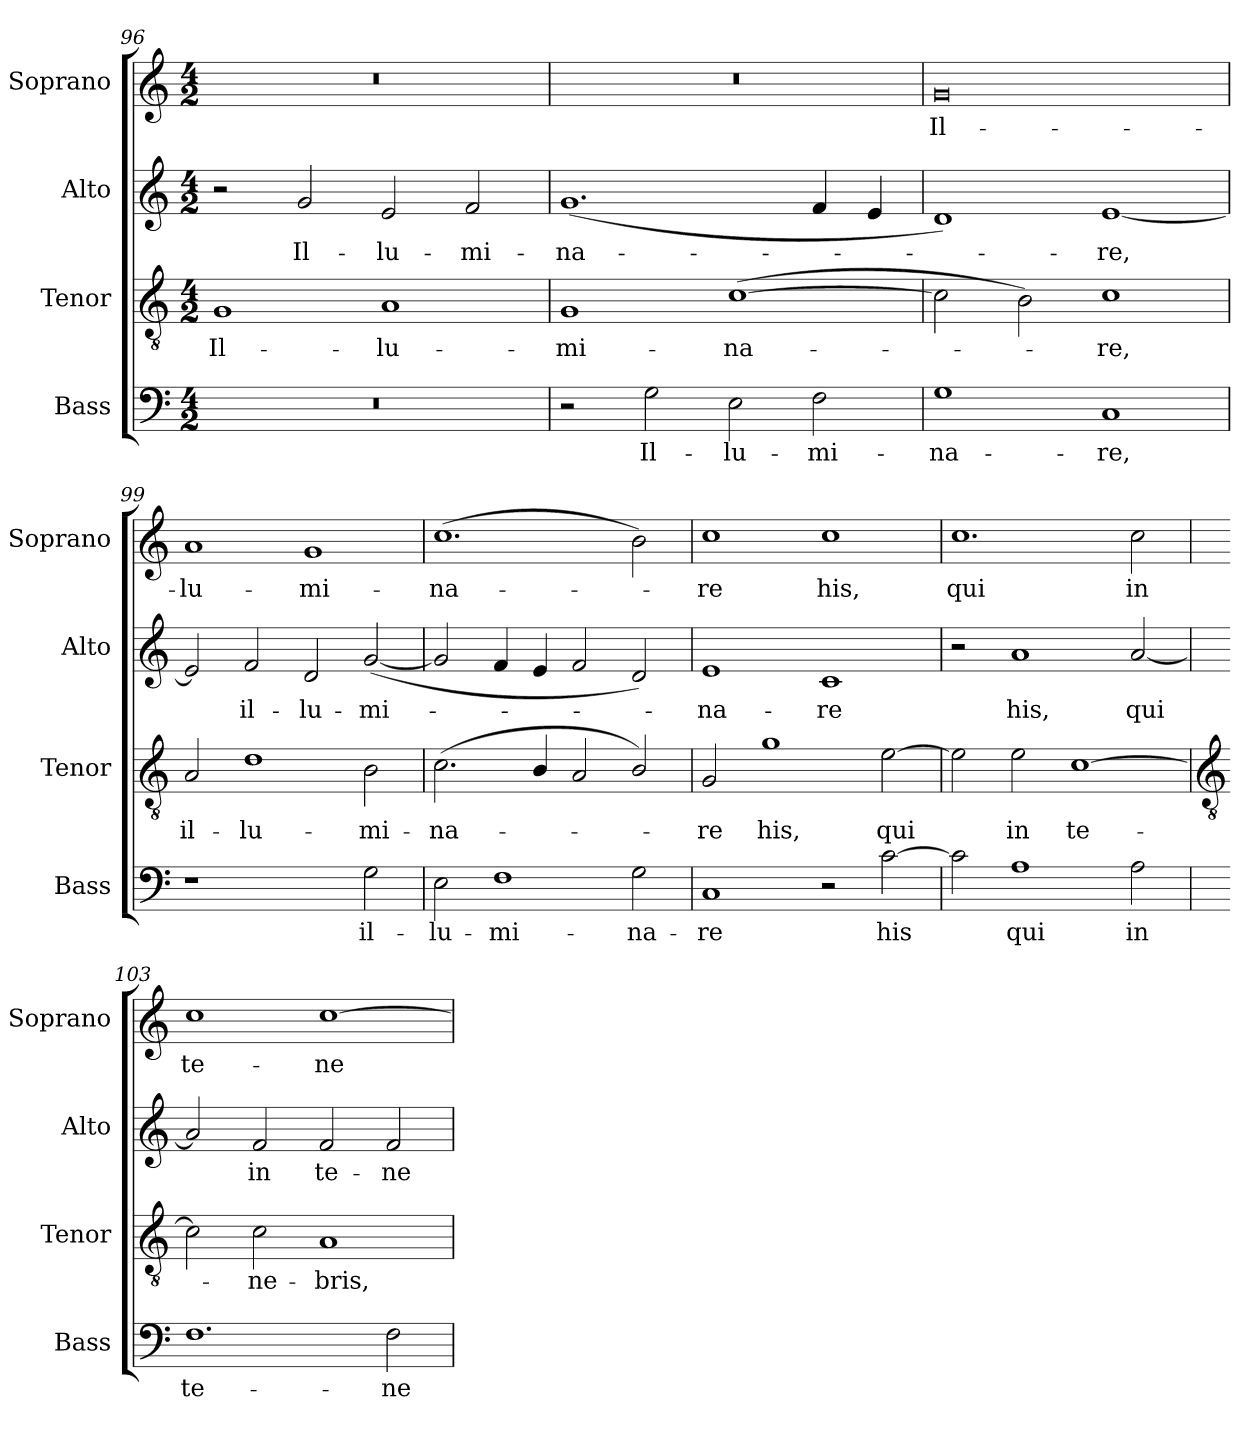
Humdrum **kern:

**kern	**text	**kern	**text	**kern	**text	**kern	**text
*part4	*part4	*part3	*part3	*part2	*part2	*part1	*part1
*staff4	*staff4	*staff3	*staff3	*staff2	*staff2	*staff1	*staff1
*I"Bass	*	*I"Tenor	*	*I"Alto	*	*I"Soprano	*
*I'Bass	*	*I'Tenor	*	*I'Alto	*	*I'Soprano	*
!!LO:LB:g=z
*clefF4	*	*clefGv2	*	*clefG2	*	*clefG2	*
*k[]	*	*k[]	*	*k[]	*	*k[]	*
*C:	*	*C:	*	*C:	*	*C:	*
*M4/2	*	*M4/2	*	*M4/2	*	*M4/2	*
=96	=96	=96	=96	=96	=96	=96	=96
!	!	!	!LO:LY:b	!	!	!	!
0r	.	1G	Il-	2r	.	0r	.
!	!	!	!	!	!LO:LY:b	!	!
.	.	.	.	2g	Il-	.	.
!	!	!	!LO:LY:b	!	!LO:LY:b	!	!
.	.	1A	-lu-	2e	-lu-	.	.
!	!	!	!	!	!LO:LY:b	!	!
.	.	.	.	2f	-mi-	.	.
=97	=97	=97	=97	=97	=97	=97	=97
!	!	!	!LO:LY:b	!	!LO:LY:b	!	!
2r	.	1G	-mi-	(<1.g	-na-	0r	.
!	!LO:LY:b	!	!	!	!	!	!
2G	Il-	.	.	.	.	.	.
!	!LO:LY:b	!	!LO:LY:b	!	!	!	!
2E	-lu-	(>[1c	-na-	.	.	.	.
!	!LO:LY:b	!	!	!	!	!	!
2F	-mi-	.	.	4f	.	.	.
.	.	.	.	4e	.	.	.
=98	=98	=98	=98	=98	=98	=98	=98
!	!LO:LY:b	!	!	!	!	!	!LO:LY:b
1G	-na-	2c]	.	1d)	.	0g	Il-
.	.	2B)	.	.	.	.	.
!	!LO:LY:b	!	!LO:LY:b	!	!LO:LY:b	!	!
1C	-re,	1c	re,	[1e	re,	.	.
=99	=99	=99	=99	=99	=99	=99	=99
!	!	!	!LO:LY:b	!	!	!	!LO:LY:b
1r	.	2A	il-	2e]	.	1a	-lu-
!	!	!	!LO:LY:b	!	!LO:LY:b	!	!
.	.	1d	-lu-	2f	il-	.	.
!	!	!	!	!	!LO:LY:b	!	!LO:LY:b
2ryy	.	.	.	2d	-lu-	1g	-mi-
!	!LO:LY:b	!	!LO:LY:b	!	!LO:LY:b	!	!
2G	il-	2B	-mi-	(<[2g	-mi-	.	.
=100	=100	=100	=100	=100	=100	=100	=100
!	!LO:LY:b	!	!LO:LY:b	!	!	!	!LO:LY:b
2E	-lu-	(<2.c	-na-	2g]	.	(>1.cc	-na-
!	!LO:LY:b	!	!	!	!	!	!
1F	-mi-	.	.	4f	.	.	.
.	.	4B/	.	4e	.	.	.
.	.	2A	.	2f	.	.	.
!	!LO:LY:b	!	!	!	!	!	!
2G	-na-	2B/)	.	2d)	.	2b)	.
=101	=101	=101	=101	=101	=101	=101	=101
!	!LO:LY:b	!	!LO:LY:b	!	!LO:LY:b	!	!LO:LY:b
1C	-re	2G	re	1e	na-	1cc	re
!	!	!	!LO:LY:b	!	!	!	!
.	.	1g	his,	.	.	.	.
!	!	!	!	!	!LO:LY:b	!	!LO:LY:b
2r	.	.	.	1c	-re	1cc	his,
!	!LO:LY:b	!	!LO:LY:b	!	!	!	!
[2c	his	[2e	qui	.	.	.	.
=102	=102	=102	=102	=102	=102	=102	=102
!	!	!	!	!	!	!	!LO:LY:b
2c]	.	2e]	.	2r	.	1.cc	qui
!	!LO:LY:b	!	!LO:LY:b	!	!LO:LY:b	!	!
1A	qui	2e	in	1a	his,	.	.
!	!	!	!LO:LY:b	!	!	!	!
.	.	[1c	te-	.	.	.	.
!	!LO:LY:b	!	!	!	!LO:LY:b	!	!LO:LY:b
2A	in	.	.	[2a	qui	2cc	in
!!LO:LB:g=z
=103	=103	=103	=103	=103	=103	=103	=103
*	*	*clefGv2	*	*	*	*	*
!	!LO:LY:b	!	!	!	!	!	!LO:LY:b
1.F	te-	2c]	.	2a]	.	1cc	te-
!	!	!	!LO:LY:b	!	!LO:LY:b	!	!
.	.	2c	ne-	2f	in	.	.
!	!	!	!LO:LY:b	!	!LO:LY:b	!	!LO:LY:b
.	.	1A	-bris,	2f	te-	[1cc	-ne-
!	!LO:LY:b	!	!	!	!LO:LY:b	!	!
2F	-ne-	.	.	2f	-ne-	.	.
=	=	=	=	=	=	=	=
*-	*-	*-	*-	*-	*-	*-	*-
